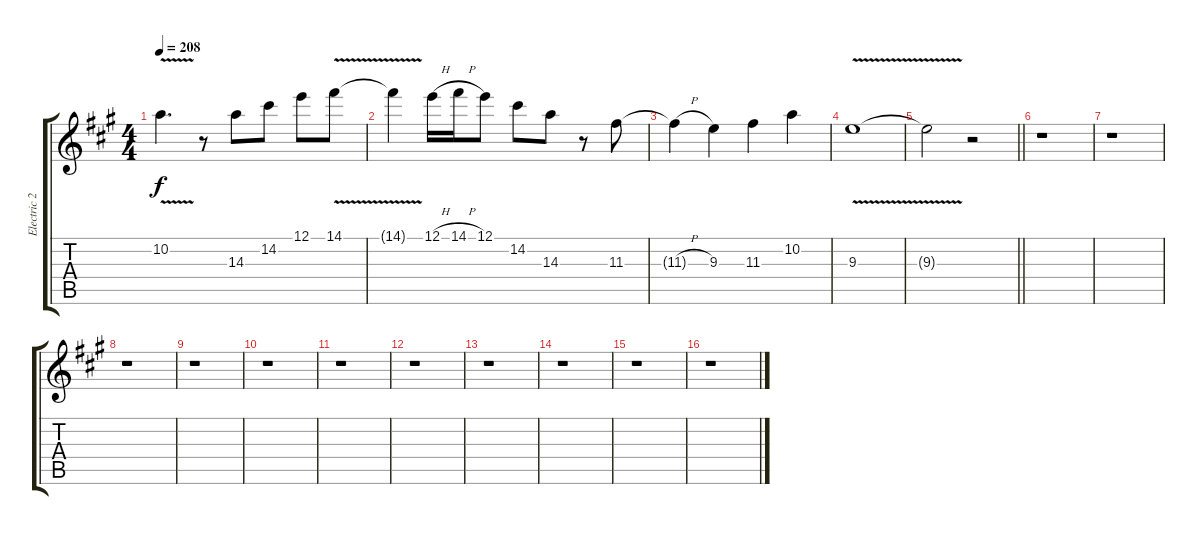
\track ("Electric 2" "Electric 2") {instrument distortionguitar}
\staff {score tabs}
\tuning (E4 B3 G3 D3 A2 E2) {hide}
\ts (4 4)
\tempo 208
\clef g2
\ks a
10.2{v t}.4{d dy f} r.8 14.3.8 14.2.8 12.1.8 14.1{v}.8 |
14.1{t}.4 12.1{h}.16 14.1{h}.16 12.1.8 14.2.8 14.3.8 r.8 11.3.8 |
11.3{h t}.4 9.3.4 11.3.4 10.2.4 |
9.3{v}.1 |
\barLineRight lightlight
9.3{v t}.2 r.2 |
r.1 |
r.1 |
r.1 |
r.1 |
r.1 |
r.1 |
r.1 |
r.1 |
r.1 |
r.1 |
r.1
